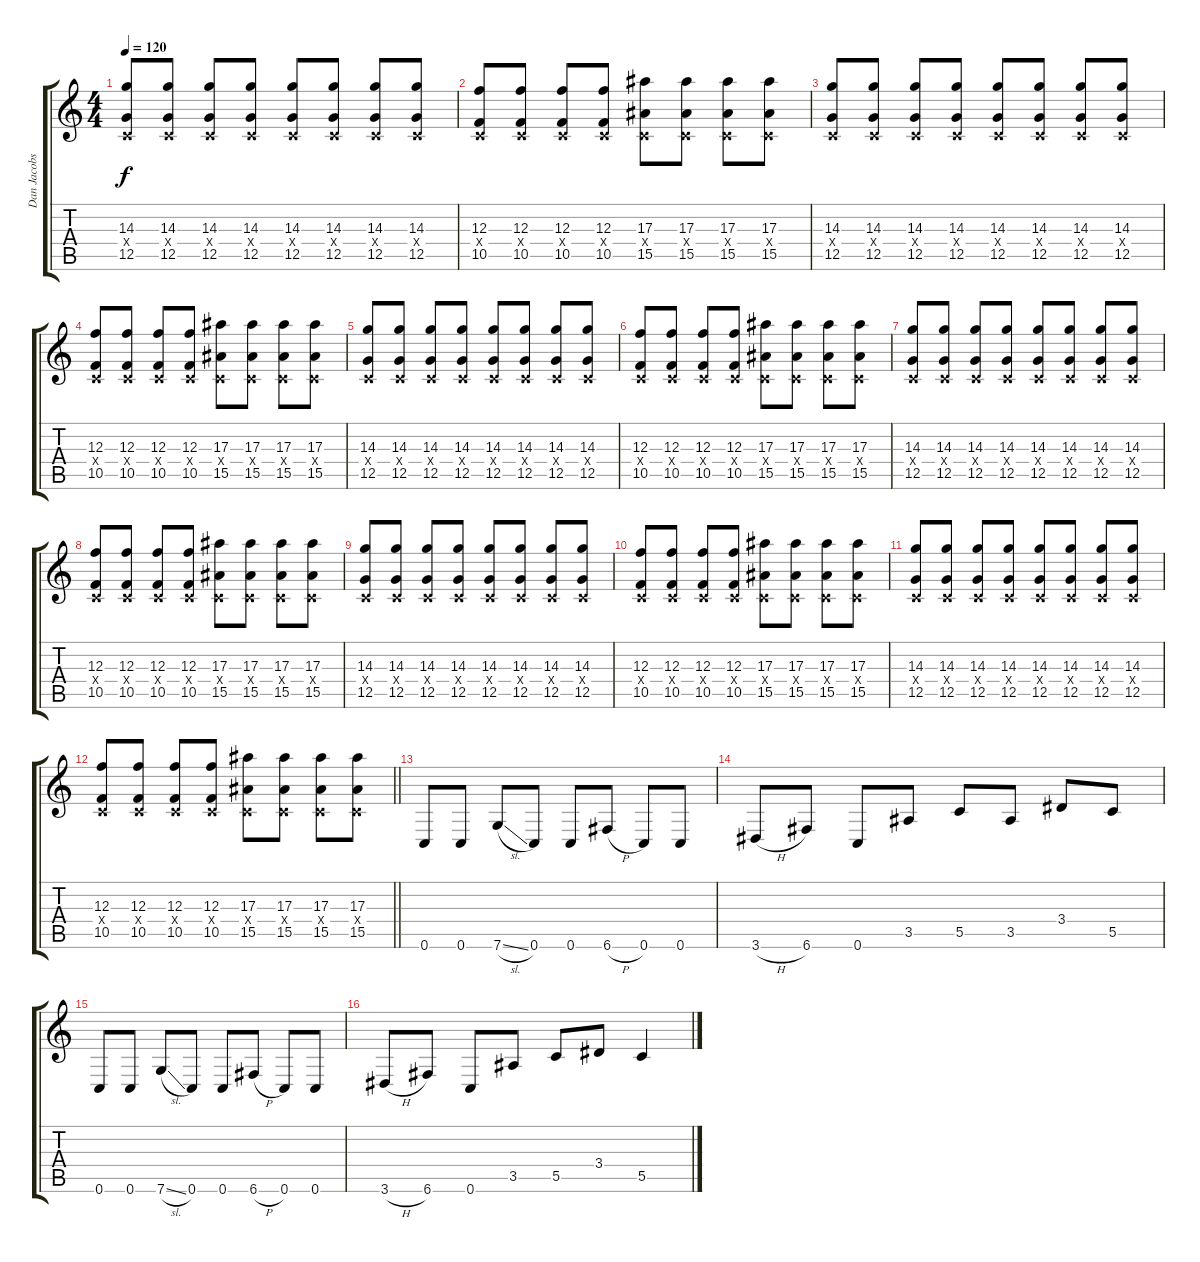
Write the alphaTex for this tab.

\track ("Dan Jacobs" "Dan Jacobs") {instrument distortionguitar}
\staff {score tabs}
\tuning (D4 A3 F3 C3 G2 C2) {hide}
\ts (4 4)
\tempo 120
\clef g2
\ks c
(14.3 0.4{x} 12.5).8{dy f} (14.3 0.4{x} 12.5).8 (14.3 0.4{x} 12.5).8 (14.3 0.4{x} 12.5).8 (14.3 0.4{x} 12.5).8 (14.3 0.4{x} 12.5).8 (14.3 0.4{x} 12.5).8 (14.3 0.4{x} 12.5).8 |
(12.3 0.4{x} 10.5).8 (12.3 0.4{x} 10.5).8 (12.3 0.4{x} 10.5).8 (12.3 0.4{x} 10.5).8 (17.3 0.4{x} 15.5).8 (17.3 0.4{x} 15.5).8 (17.3 0.4{x} 15.5).8 (17.3 0.4{x} 15.5).8 |
(14.3 0.4{x} 12.5).8 (14.3 0.4{x} 12.5).8 (14.3 0.4{x} 12.5).8 (14.3 0.4{x} 12.5).8 (14.3 0.4{x} 12.5).8 (14.3 0.4{x} 12.5).8 (14.3 0.4{x} 12.5).8 (14.3 0.4{x} 12.5).8 |
(12.3 0.4{x} 10.5).8 (12.3 0.4{x} 10.5).8 (12.3 0.4{x} 10.5).8 (12.3 0.4{x} 10.5).8 (17.3 0.4{x} 15.5).8 (17.3 0.4{x} 15.5).8 (17.3 0.4{x} 15.5).8 (17.3 0.4{x} 15.5).8 |
(14.3 0.4{x} 12.5).8 (14.3 0.4{x} 12.5).8 (14.3 0.4{x} 12.5).8 (14.3 0.4{x} 12.5).8 (14.3 0.4{x} 12.5).8 (14.3 0.4{x} 12.5).8 (14.3 0.4{x} 12.5).8 (14.3 0.4{x} 12.5).8 |
(12.3 0.4{x} 10.5).8 (12.3 0.4{x} 10.5).8 (12.3 0.4{x} 10.5).8 (12.3 0.4{x} 10.5).8 (17.3 0.4{x} 15.5).8 (17.3 0.4{x} 15.5).8 (17.3 0.4{x} 15.5).8 (17.3 0.4{x} 15.5).8 |
(14.3 0.4{x} 12.5).8 (14.3 0.4{x} 12.5).8 (14.3 0.4{x} 12.5).8 (14.3 0.4{x} 12.5).8 (14.3 0.4{x} 12.5).8 (14.3 0.4{x} 12.5).8 (14.3 0.4{x} 12.5).8 (14.3 0.4{x} 12.5).8 |
(12.3 0.4{x} 10.5).8 (12.3 0.4{x} 10.5).8 (12.3 0.4{x} 10.5).8 (12.3 0.4{x} 10.5).8 (17.3 0.4{x} 15.5).8 (17.3 0.4{x} 15.5).8 (17.3 0.4{x} 15.5).8 (17.3 0.4{x} 15.5).8 |
(14.3 0.4{x} 12.5).8 (14.3 0.4{x} 12.5).8 (14.3 0.4{x} 12.5).8 (14.3 0.4{x} 12.5).8 (14.3 0.4{x} 12.5).8 (14.3 0.4{x} 12.5).8 (14.3 0.4{x} 12.5).8 (14.3 0.4{x} 12.5).8 |
(12.3 0.4{x} 10.5).8 (12.3 0.4{x} 10.5).8 (12.3 0.4{x} 10.5).8 (12.3 0.4{x} 10.5).8 (17.3 0.4{x} 15.5).8 (17.3 0.4{x} 15.5).8 (17.3 0.4{x} 15.5).8 (17.3 0.4{x} 15.5).8 |
(14.3 0.4{x} 12.5).8 (14.3 0.4{x} 12.5).8 (14.3 0.4{x} 12.5).8 (14.3 0.4{x} 12.5).8 (14.3 0.4{x} 12.5).8 (14.3 0.4{x} 12.5).8 (14.3 0.4{x} 12.5).8 (14.3 0.4{x} 12.5).8 |
\barLineRight lightlight
(12.3 0.4{x} 10.5).8 (12.3 0.4{x} 10.5).8 (12.3 0.4{x} 10.5).8 (12.3 0.4{x} 10.5).8 (17.3 0.4{x} 15.5).8 (17.3 0.4{x} 15.5).8 (17.3 0.4{x} 15.5).8 (17.3 0.4{x} 15.5).8 |
0.6.8 0.6.8 7.6{sl}.8 0.6.8 0.6.8 6.6{h}.8 0.6.8 0.6.8 |
3.6{h}.8 6.6.8 0.6.8 3.5.8 5.5.8 3.5.8 3.4.8 5.5.8 |
0.6.8 0.6.8 7.6{sl}.8 0.6.8 0.6.8 6.6{h}.8 0.6.8 0.6.8 |
3.6{h}.8 6.6.8 0.6.8 3.5.8 5.5.8 3.4.8 5.5.4
